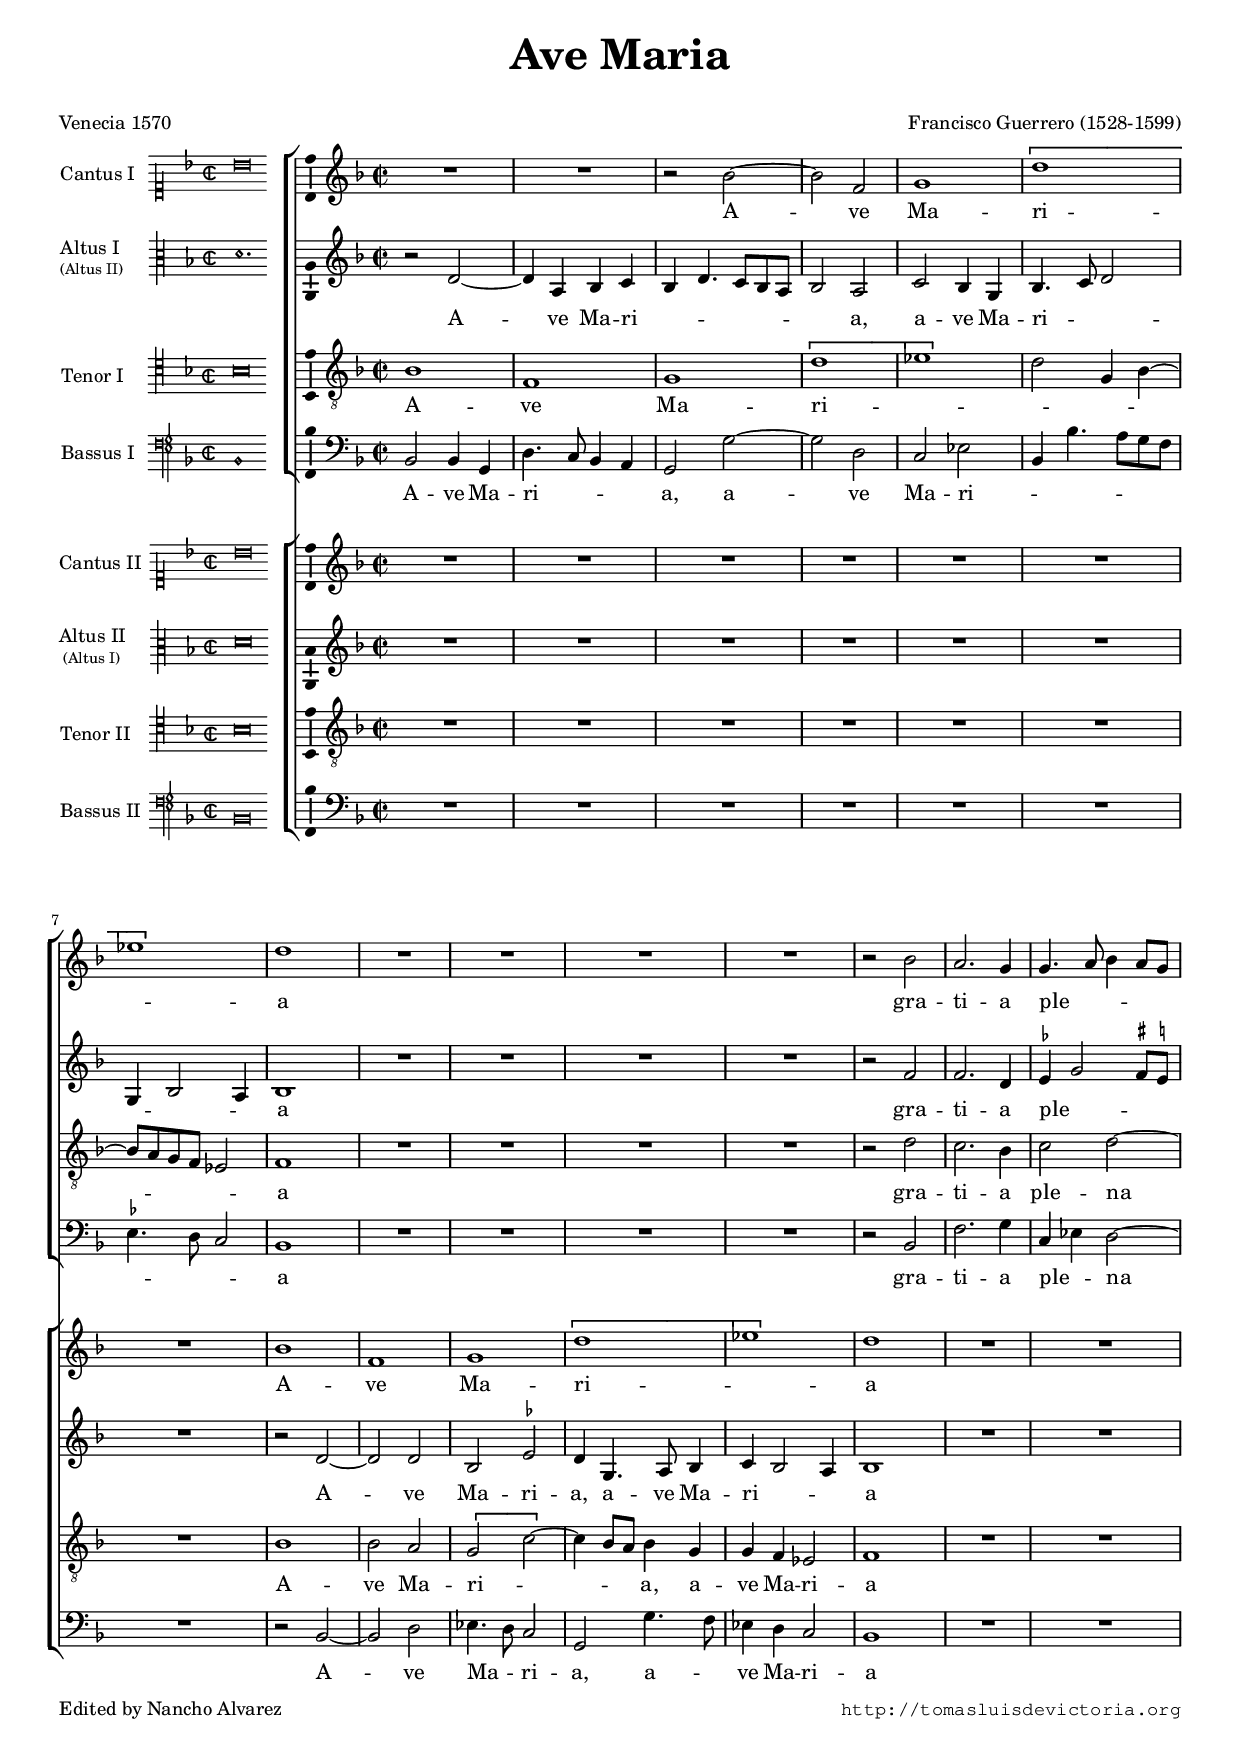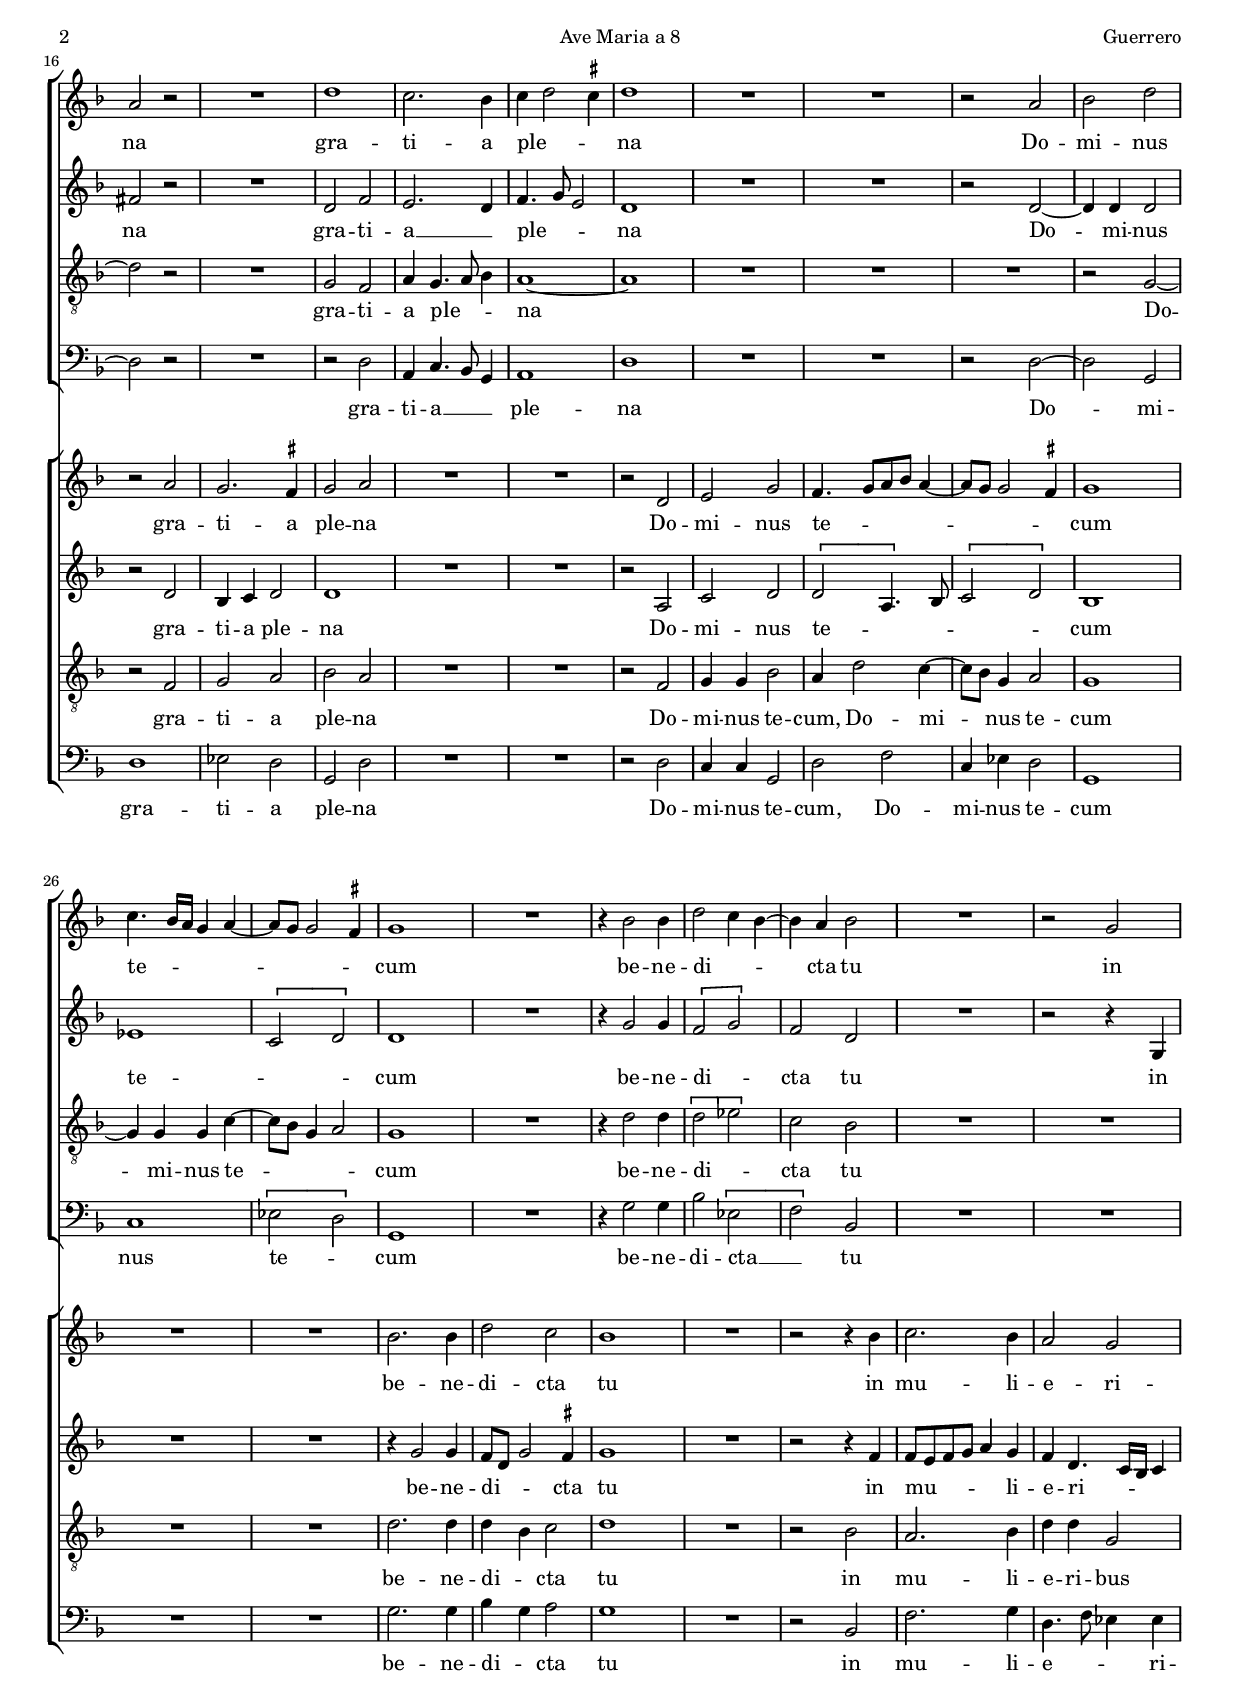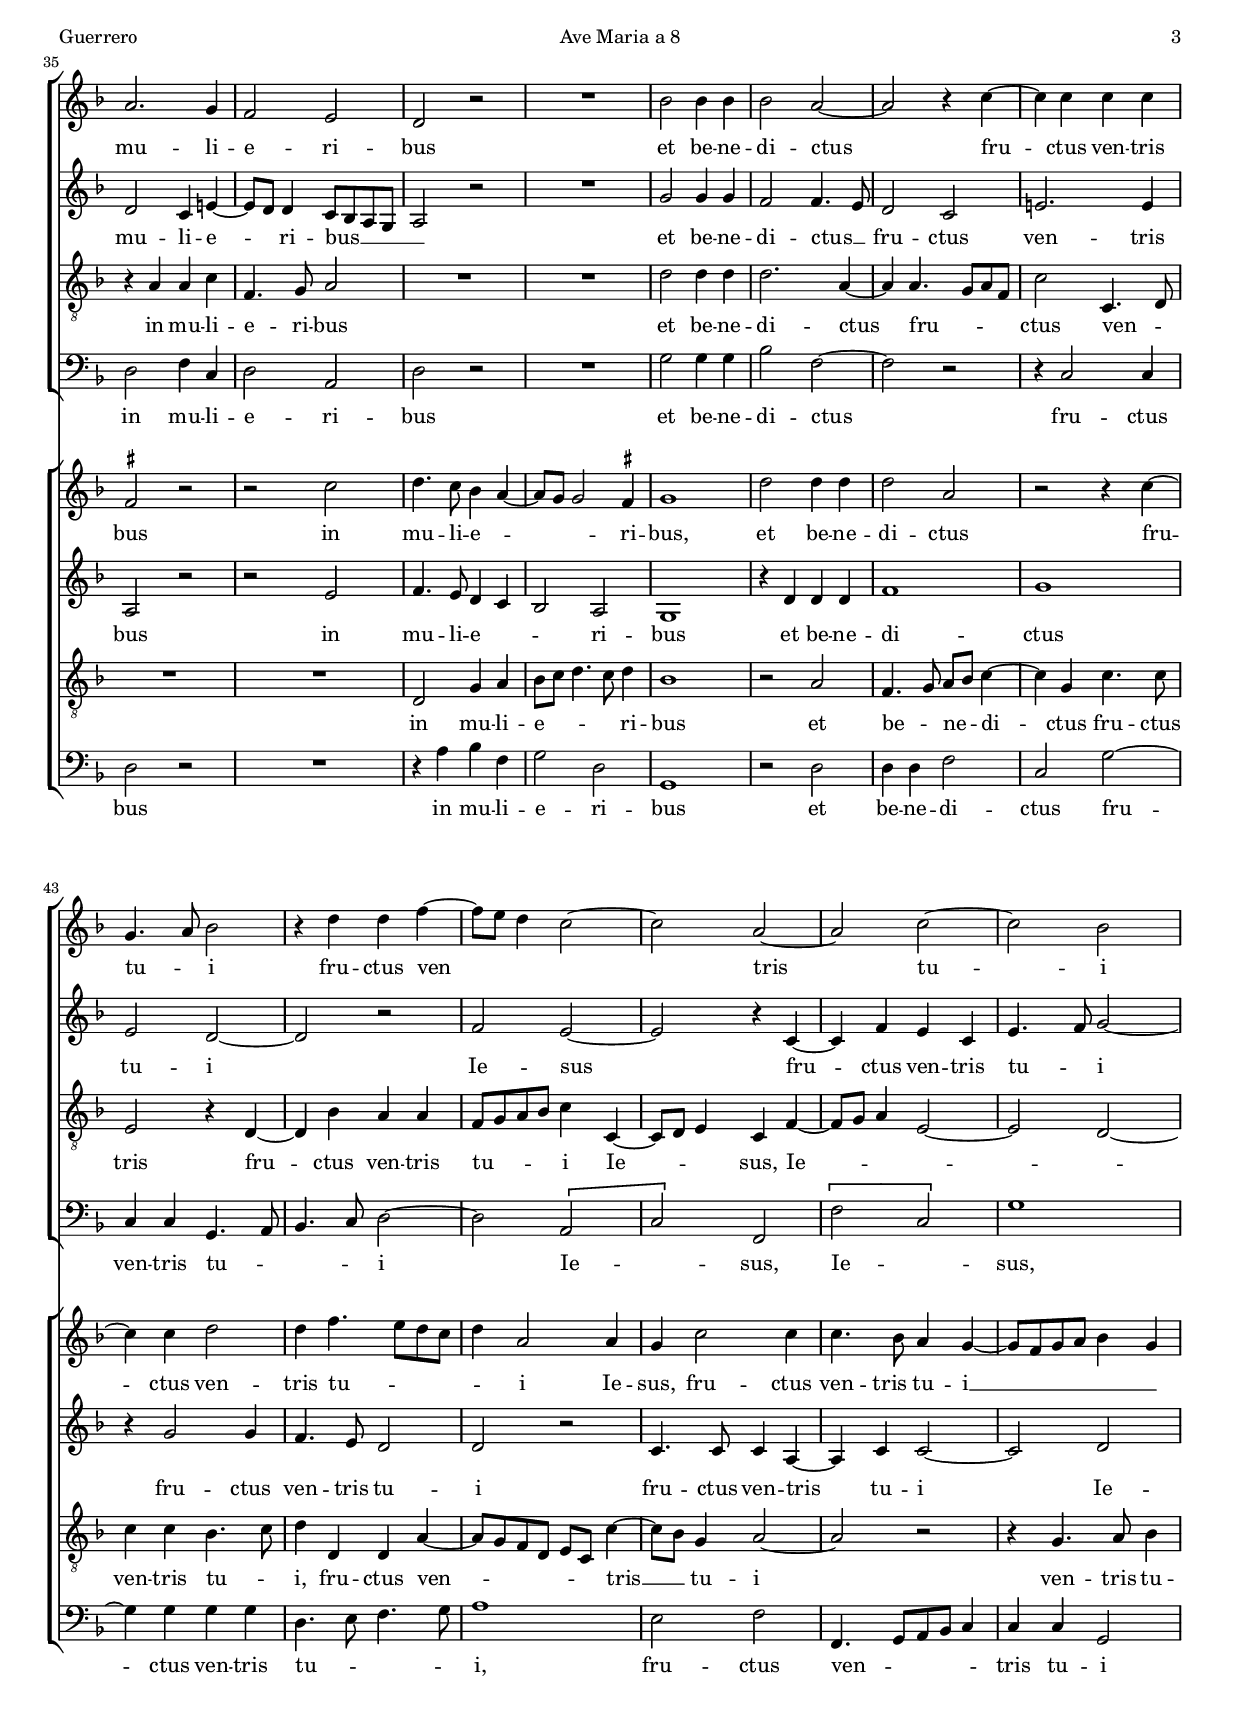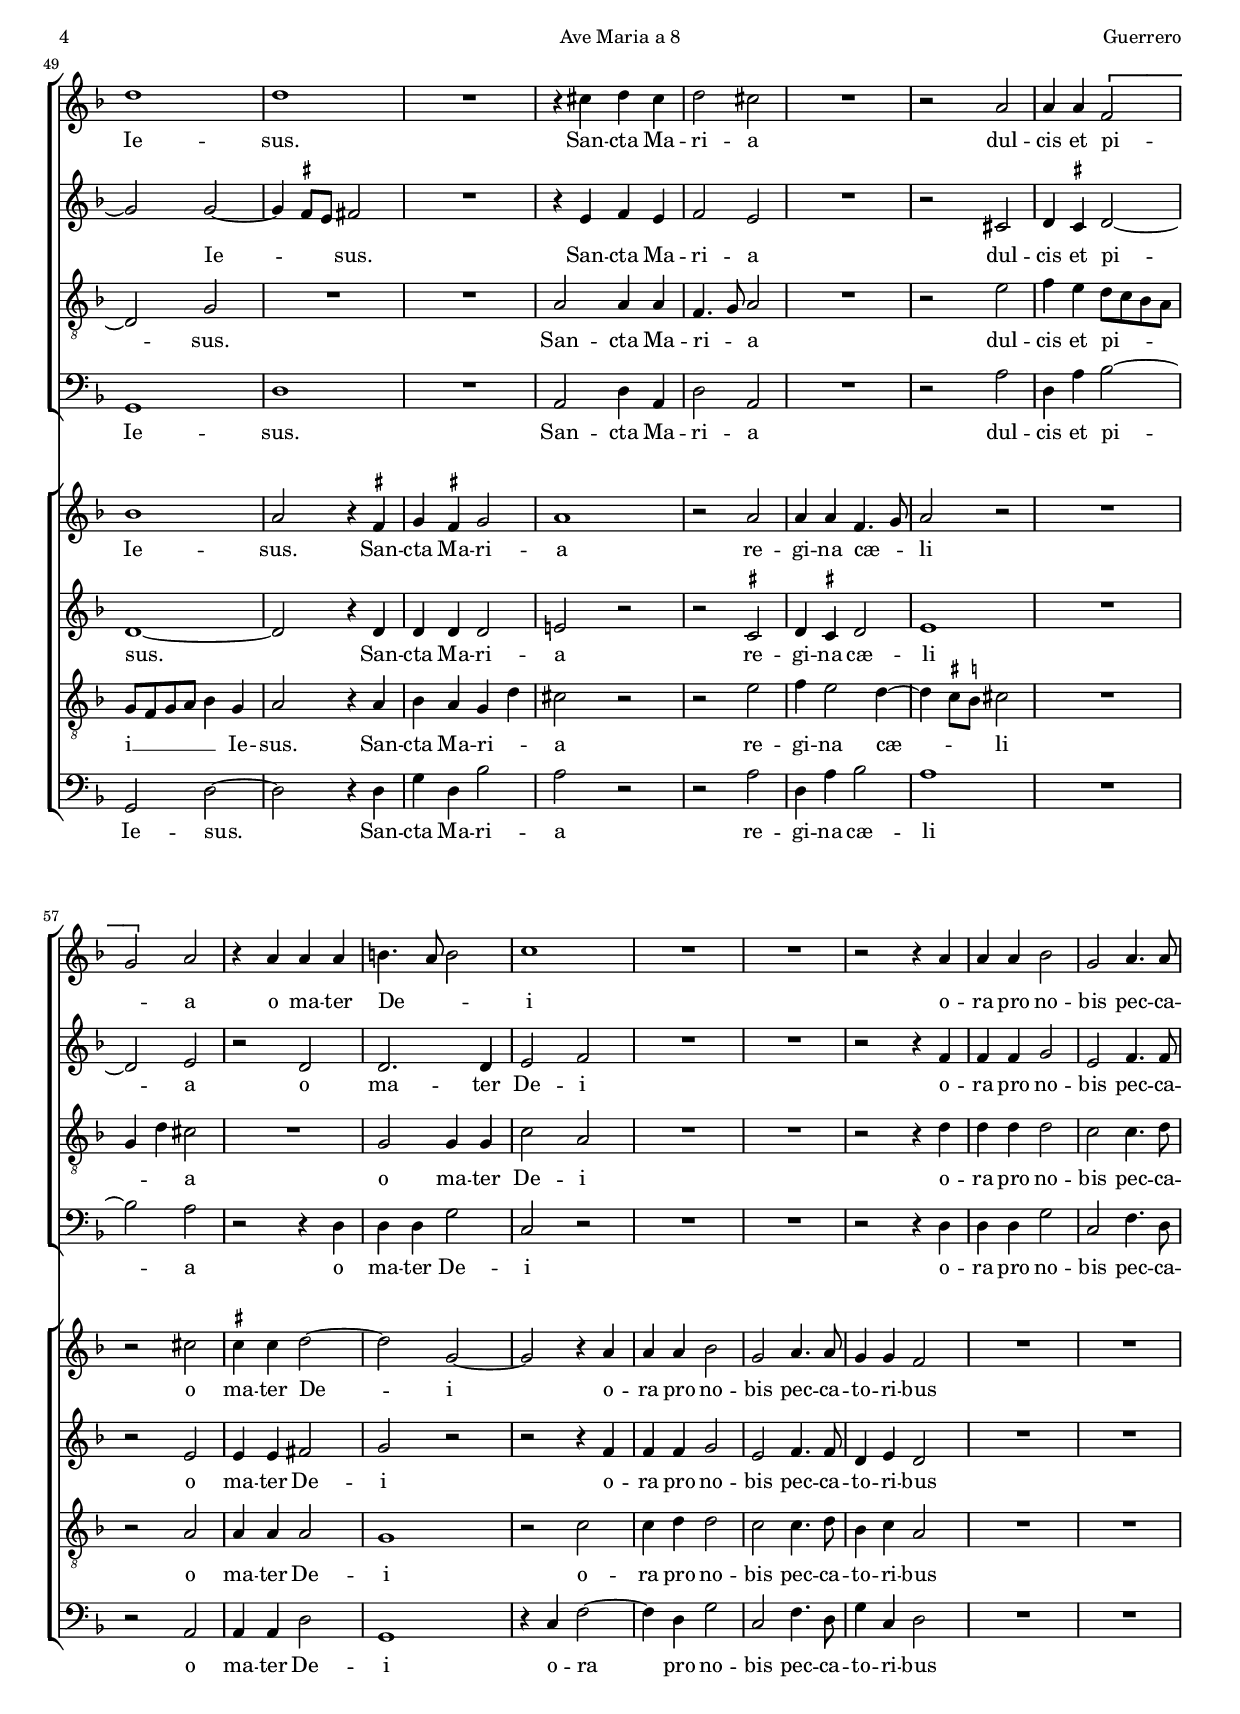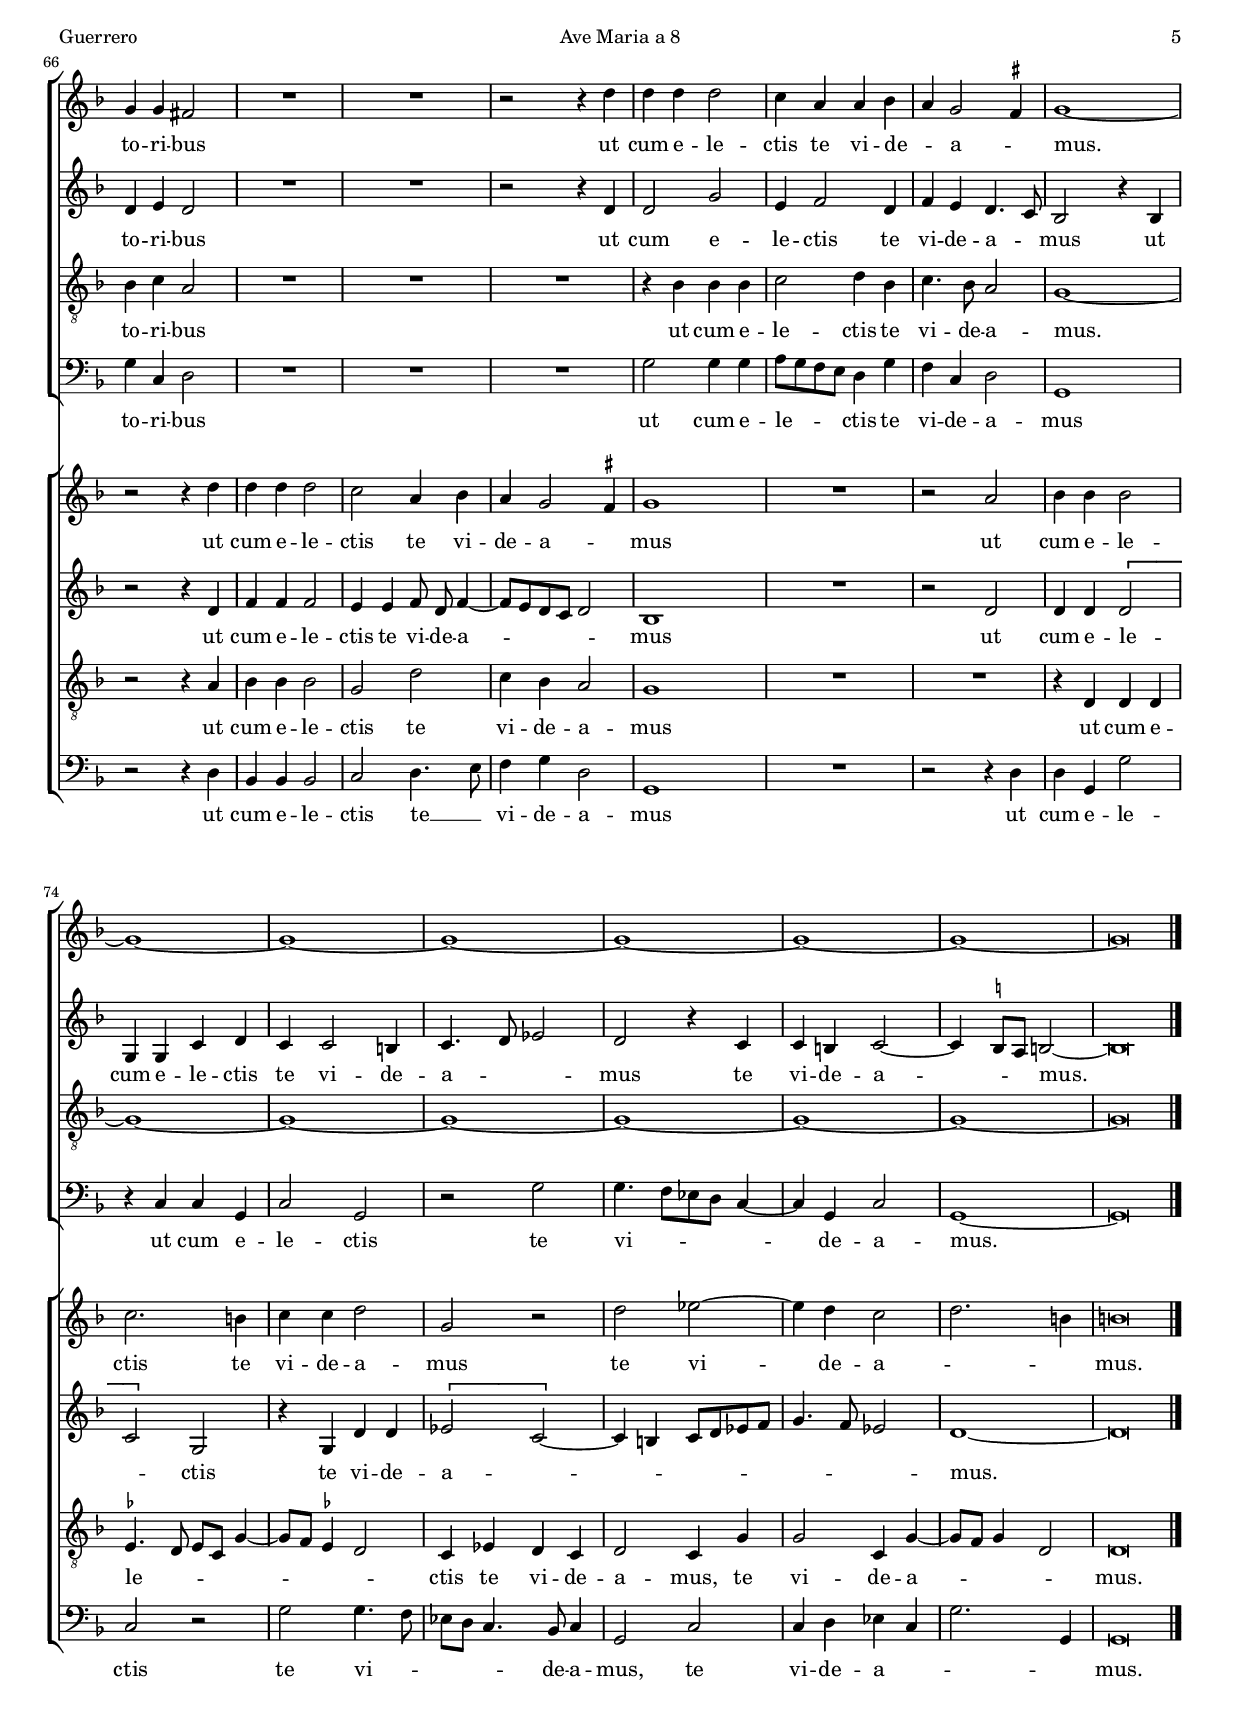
\version "2.18.0"

#(set-default-paper-size "a4")
#(set-global-staff-size 16.4)
#(ly:set-option 'point-and-click #f)
%mobile -s10.5 -i2.4


italicas=\override LyricText.font-shape = #'italic
rectas=\override LyricText.font-shape = #'upright
ss=\once \set suggestAccidentals = ##t
incipitwidth = 20
mtempo={\tempo 4 = 100}
mtempob={\tempo 4 = 50}
mt=#(define-music-function (parser location offset) (number?) ; move lyric text
      #{ \once \override LyricText.X-offset = -$offset #})

htitle="Ave Maria a 8"
hcomposer="Guerrero"

\header {
	title=\markup{\fontsize #3 "Ave Maria"}
	%subtitle=""
	subsubtitle=\markup{\null \vspace #1 }
	composer="Francisco Guerrero (1528-1599)"
        pdfauthor=\composer
	%opus="(-)"
	poet=\markup{"Venecia 1570"} % Motteta Francisci Guerreri in Hispalensi Ecclesia musicorum præfecti que partim quaternis, partim quinis, alia senis, alia octonis concinuntur vocibus. Filios Anonii Gardani, 1570
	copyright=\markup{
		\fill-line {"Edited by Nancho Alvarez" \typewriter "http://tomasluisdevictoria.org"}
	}
%	tagline=""
}

global={\key f \major \time 2/2  \skip 1*80 \bar "|."
}

cantus={
	R1*4/4 |
	R1*4/4 |
	r2 bes' ~ |
	bes' f' |
%5
	g'1 |
	\[d'' |
	ees''\] |
	d'' |
	R1*4/4 |
%10
	R1*4/4 |
	R1*4/4 |
	R1*4/4 |
	r2 bes' |
	a'2. g'4 |
%15
	g'4. a'8 bes'4 a'8 g' |
	a'2 r |
	R1*4/4 |
	d''1 |
	c''2. bes'4 |
%20
	c'' d''2 \ss cis''4 |
	d''1 |
	R1*4/4 |
	R1*4/4 |
	r2 a' |
%25
	bes' d'' |
	c''4. bes'16 a' g'4 a' ~ |
	a'8 g' g'2 \ss fis'4 |
	g'1 |
	R1*4/4 |
%30
	r4 bes'2 bes'4 |
	d''2 c''4 bes' ~ |
	bes' a' bes'2 |
	R1*4/4 |
	r2 g' |
%35
	a'2. g'4 |
	f'2 e' |
	d' r |
	R1*4/4 |
	bes'2 bes'4 bes' |
%40
	bes'2 a' ~ |
	a' r4 c'' ~ |
	c'' c'' c'' c'' |
	g'4. a'8 bes'2 |
	r4 d'' d'' f'' ~ |
%45
	f''8 e'' d''4 c''2 ~ |
	c'' a' ~ |
	a' c'' ~ |
	c'' bes' |
	d''1 |
%50
	d'' |
	R1*4/4 |
	r4 cis'' d'' cis'' |
	d''2 cis'' |
	R1*4/4 |
%55
	r2 a' |
	a'4 a' \[f'2 |
	g'\] a' |
	r4 a' a' a' |
	b'4. a'8 b'2 |
%60
	c''1 |
	R1*4/4 |
	R1*4/4 |
	r2 r4 a' |
	a' a' bes'2 |
%65
	g' a'4. a'8 |
	g'4 g' fis'2 |
	R1*4/4 |
	R1*4/4 |
	r2 r4 d'' |
%70
	d'' d'' d''2 |
	c''4 a' a' bes' |
	a' g'2 \ss fis'4 |
	g'1 ~ |
	g' ~ |
%75
	g' ~ |
	g' ~ |
	g' ~ |
	g' ~ |
	g' ~ |
%80
	g'\breve*1/2
}

cantusdos={
	R1*4/4 |
	R1*4/4 |
	R1*4/4 |
	R1*4/4 |
%5
	R1*4/4 |
	R1*4/4 |
	R1*4/4 |
	bes'1 |
	f' |
%10
	g' |
	\[d'' |
	ees''\] |
	d'' |
	R1*4/4 |
%15
	R1*4/4 |
	r2 a' |
	g'2. \ss fis'4 |
	g'2 a' |
	R1*4/4 |
%20
	R1*4/4 |
	r2 d' |
	e' g' |
	f'4.  g'8[ a' bes'] a'4 ~ |
	a'8 g' g'2 \ss fis'4 |
%25
	g'1 |
	R1*4/4 |
	R1*4/4 |
	bes'2. bes'4 |
	d''2 c'' |
%30
	bes'1 |
	R1*4/4 |
	r2 r4 bes' |
	c''2. bes'4 |
	a'2 g' |
%35
	\ss fis' r |
	r c'' |
	d''4. c''8 bes'4 a' ~ |
	a'8 g' g'2 \ss fis'4 |
	g'1 |
%40
	d''2 d''4 d'' |
	d''2 a' |
	r r4 c'' ~ |
	c'' c'' d''2 |
	d''4 f''4. e''8 d'' c'' |
%45
	d''4 a'2 a'4 |
	g' c''2 c''4 |
	c''4. bes'8 a'4 g' ~ |
	g'8 f' g' a' bes'4 g' |
	bes'1 |
%50
	a'2 r4 \ss fis' |
	g' \ss fis' g'2 |
	a'1 |
	r2 a' |
	a'4 a' f'4. g'8 |
%55
	a'2 r |
	R1*4/4 |
	r2 cis'' |
	\ss cis''4 cis'' d''2 ~ |
	d'' g' ~ |
%60
	g' r4 a' |
	a' a' bes'2 |
	g' a'4. a'8 |
	g'4 g' f'2 |
	R1*4/4 |
%65
	R1*4/4 |
	r2 r4 d'' |
	d'' d'' d''2 |
	c'' a'4 bes' |
	a' g'2 \ss fis'4 |
%70
	g'1 |
	R1*4/4 |
	r2 a' |
	bes'4 bes' bes'2 |
	c''2. b'4 |
%75
	c'' c'' d''2 |
	g' r |
	d'' ees'' ~ |
	ees''4 d'' c''2 |
	d''2. b'4 |
%80
	b'\breve*1/2
}

altus={
	R1*4/4 |
	R1*4/4 |
	R1*4/4 |
	R1*4/4 |
%5
	R1*4/4 |
	R1*4/4 |
	R1*4/4 |
	r2 d' ~ |
	d' d' |
%10
	bes \ss ees' |
	d'4 g4. a8 bes4 |
	c' bes2 a4 |
	bes1 |
	R1*4/4 |
%15
	R1*4/4 |
	r2 d' |
	bes4 c' d'2 |
	d'1 |
	R1*4/4 |
%20
	R1*4/4 |
	r2 a |
	c' d' |
	\[d' a4.\] bes8 |
	\[c'2 d'\] |
%25
	bes1 |
	R1*4/4 |
	R1*4/4 |
	r4 g'2 g'4 |
	f'8 d' g'2 \ss fis'4 |
%30
	g'1 |
	R1*4/4 |
	r2 r4 f' |
	f'8 e' f' g' a'4 g' |
	f' d'4. c'16 bes c'4 |
%35
	a2 r |
	r e' |
	f'4. e'8 d'4 c' |
	bes2 a |
	g1 |
%40
	r4 d' d' d' |
	f'1 |
	g' |
	r4 g'2 g'4 |
	f'4. e'8 d'2 |
%45
	d' r |
	c'4. c'8 c'4 a ~ |
	a c' c'2 ~ |
	c' d' |
	d'1 ~ |
%50
	d'2 r4 d' |
	d' d' d'2 |
	e'! r |
	r \ss cis' |
	d'4 \ss cis' d'2 |
%55
	e'1 |
	R1*4/4 |
	r2 e' |
	e'4 e' fis'2 |
	g' r |
%60
	r r4 f' |
	f' f' g'2 |
	e' f'4. f'8 |
	d'4 e' d'2 |
	R1*4/4 |
%65
	R1*4/4 |
	r2 r4 d' |
	f' f' f'2 |
	e'4 e' f'8 \noBeam d' f'4 ~ |
	f'8 e' d' c' d'2 |
%70
	bes1 |
	R1*4/4 |
	r2 d' |
	d'4 d' \[d'2 |
	c'\] g |
%75
	r4 g d' d' |
	\[ees'2 c' ~ \]|
	c'4 b c'8 d' ees' f' |
	g'4. f'8 ees'2 |
	d'1 ~ |
%80
	d'\breve*1/2
}

altusdos={
	r2 d' ~ |
	d'4 a bes c' |
	bes d'4. c'8 bes a |
	bes2 a |
%5
	c' bes4 g |
	bes4. c'8 d'2 |
	g4 bes2 a4 |
	bes1 |
	R1*4/4 |
%10
	R1*4/4 |
	R1*4/4 |
	R1*4/4 |
	r2 f' |
	f'2. d'4 |
%15
	\ss ees' g'2 \ss fis'8 \ss e' |
	fis'2 r |
	R1*4/4 |
	d'2 f' |
	e'2. d'4 |
%20
	f'4. g'8 e'2 |
	d'1 |
	R1*4/4 |
	R1*4/4 |
	r2 d' ~ |
%25
	d'4 d' d'2 |
	ees'1 |
	\[c'2 d'\] |
	d'1 |
	R1*4/4 |
%30
	r4 g'2 g'4 |
	\[f'2 g'\] |
	f' d' |
	R1*4/4 |
	r2 r4 g |
%35
	d'2 c'4 e'! ~ |
	e'8 d' d'4 c'8 bes a g |
	a2 r |
	R1*4/4 |
	g'2 g'4 g' |
%40
	f'2 f'4. e'8 |
	d'2 c' |
	e'!2. e'4 |
	e'2 d' ~ |
	d' r |
%45
	f' e' ~ |
	e' r4 c' ~ |
	c' f' e' c' |
	e'4. f'8 g'2 ~ |
	g' g' ~ |
%50
	g'4 \ss fis'8 e' fis'!2 |
	R1*4/4 |
	r4 e' f' e' |
	f'2 e' |
	R1*4/4 |
%55
	r2 cis' |
	d'4 \ss cis' d'2 ~ |
	d' e' |
	r d' |
	d'2. d'4 |
%60
	e'2 f' |
	R1*4/4 |
	R1*4/4 |
	r2 r4 f' |
	f' f' g'2 |
%65
	e' f'4. f'8 |
	d'4 e' d'2 |
	R1*4/4 |
	R1*4/4 |
	r2 r4 d' |
%70
	d'2 g' |
	e'4 f'2 d'4 |
	f' e' d'4. c'8 |
	bes2 r4 bes |
	g g c' d' |
%75
	c' c'2 b4 |
	c'4. d'8 ees'2 |
	d' r4 c' |
	c' b c'2 ~ |
	c'4 \ss b8 a b!2 ~ |
%80
	b\breve*1/2
}

tenor={
	bes1 |
	f |
	g |
	\[d' |
%5
	ees'\] |
	d'2 g4 bes ~ |
	bes8 a g f ees2 |
	f1 |
	R1*4/4 |
%10
	R1*4/4 |
	R1*4/4 |
	R1*4/4 |
	r2 d' |
	c'2. bes4 |
%15
	c'2 d' ~ |
	d' r |
	R1*4/4 |
	g2 f |
	a4 g4. a8 bes4 |
%20
	a1 ~ |
	a |
	R1*4/4 |
	R1*4/4 |
	R1*4/4 |
%25
	r2 g ~ |
	g4 g g c' ~ |
	c'8 bes g4 a2 |
	g1 |
	R1*4/4 |
%30
	r4 d'2 d'4 |
	\[d'2 ees'\] |
	c' bes |
	R1*4/4 |
	R1*4/4 |
%35
	r4 a a c' |
	f4. g8 a2 |
	R1*4/4 |
	R1*4/4 |
	d'2 d'4 d' |
%40
	d'2. a4 ~ |
	a a4. g8 a f |
	c'2 c4. d8 |
	e2 r4 d ~ |
	d bes a a |
%45
	f8 g a bes c'4 c ~ |
	c8 d e4 c f ~ |
	f8 g a4 e2 ~ |
	e d ~ |
	d g |
%50
	R1*4/4 |
	R1*4/4 |
	a2 a4 a |
	f4. g8 a2 |
	R1*4/4 |
%55
	r2 e' |
	f'4 e' d'8 c' bes a |
	g4 d' cis'2 |
	R1*4/4 |
	g2 g4 g |
%60
	c'2 a |
	R1*4/4 |
	R1*4/4 |
	r2 r4 d' |
	d' d' d'2 |
%65
	c' c'4. d'8 |
	bes4 c' a2 |
	R1*4/4 |
	R1*4/4 |
	R1*4/4 |
%70
	r4 bes bes bes |
	c'2 d'4 bes |
	c'4. bes8 a2 |
	g1 ~ |
	g ~ |
%75
	g ~ |
	g ~ |
	g ~ |
	g ~ |
	g ~ |
%80
	g \breve*1/2
}

tenordos={
	R1*4/4 |
	R1*4/4 |
	R1*4/4 |
	R1*4/4 |
%5
	R1*4/4 |
	R1*4/4 |
	R1*4/4 |
	bes1 |
	bes2 a |
%10
	\[g c' ~ \]
	c'4 bes8 a bes4 g |
	g f ees2 |
	f1 |
	R1*4/4 |
%15
	R1*4/4 |
	r2 f |
	g a |
	bes a |
	R1*4/4 |
%20
	R1*4/4 |
	r2 f |
	g4 g bes2 |
	a4 d'2 c'4 ~ |
	c'8 bes g4 a2 |
%25
	g1 |
	R1*4/4 |
	R1*4/4 |
	d'2. d'4 |
	d' bes c'2 |
%30
	d'1 |
	R1*4/4 |
	r2 bes |
	a2. bes4 |
	d' d' g2 |
%35
	R1*4/4 |
	R1*4/4 |
	d2 g4 a |
	bes8 c' d'4. c'8 d'4 |
	bes1 |
%40
	r2 a |
	f4.  g8 a bes c'4 ~ |
	c' g c'4. c'8 |
	c'4 c' bes4. c'8 |
	d'4 d d a ~ |
%45
	a8 g f d e c c'4 ~ |
	c'8 bes g4 a2 ~ |
	a r |
	r4 g4. a8 bes4 |
	g8 f g a bes4 g |
%50
	a2 r4 a |
	bes a g d' |
	cis'2 r |
	r e' |
	f'4 e'2 d'4 ~ |
%55
	d' \ss cis'8 \ss b cis'!2 |
	R1*4/4 |
	r2 a |
	a4 a a2 |
	g1 |
%60
	r2 c' |
	c'4 d' d'2 |
	c' c'4. d'8 |
	bes4 c' a2 |
	R1*4/4 |
%65
	R1*4/4 |
	r2 r4 a |
	bes bes bes2 |
	g d' |
	c'4 bes a2 |
%70
	g1 |
	R1*4/4 |
	R1*4/4 |
	r4 d d d |
	\ss ees4.  d8 ees c g4 ~ |
%75
	g8 f \ss ees4 d2 |
	c4 ees d c |
	d2 c4 g |
	g2 c4 g ~ |
	g8 f g4 d2 | % CSIC \ss fis
%80
	d\breve*1/2
}

bassus={
	bes,2 bes,4 g, |
	d4. c8 bes,4 a, |
	g,2 g ~ |
	g d |
%5
	c ees |
	bes,4 bes4. a8 g f |
	\ss ees4. d8 c2 |
	bes,1 |
	R1*4/4 |
%10
	R1*4/4 |
	R1*4/4 |
	R1*4/4 |
	r2 bes, |
	f2. g4 |
%15
	c ees d2 ~ |
	d r |
	R1*4/4 |
	r2 d |
	a,4 c4. bes,8 g,4 |
%20
	a,1 |
	d |
	R1*4/4 |
	R1*4/4 |
	r2 d ~ |
%25
	d g, |
	c1 |
	\[ees2 d\] |
	g,1 |
	R1*4/4 |
%30
	r4 g2 g4 |
	bes2 \[ees |
	f\] bes, |
	R1*4/4 |
	R1*4/4 |
%35
	d2 f4 c |
	d2 a, |
	d r |
	R1*4/4 |
	g2 g4 g |
%40
	bes2 f ~ |
	f r |
	r4 c2 c4 |
	c c g,4. a,8 |
	bes,4. c8 d2 ~ |
%45
	d \[a, |
	c\] f, |
	\[f c\] |
	g1 |
	g, |
%50
	d |
	R1*4/4 |
	a,2 d4 a, |
	d2 a, |
	R1*4/4 |
%55
	r2 a |
	d4 a bes2 ~ |
	bes a |
	r r4 d |
	d d g2 |
%60
	c r |
	R1*4/4 |
	R1*4/4 |
	r2 r4 d |
	d d g2 |
%65
	c f4. d8 |
	g4 c d2 |
	R1*4/4 |
	R1*4/4 |
	R1*4/4 |
%70
	g2 g4 g |
	a8 g f e d4 g |
	f c d2 |
	g,1 |
	r4 c c g, |
%75
	c2 g, |
	r g |
	g4.  f8[ ees d] c4 ~ |
	c g, c2 |
	g,1 ~ |
%80
	g,\breve*1/2
}

bassusdos={
	R1*4/4 |
	R1*4/4 |
	R1*4/4 |
	R1*4/4 |
%5
	R1*4/4 |
	R1*4/4 |
	R1*4/4 |
	r2 bes, ~ |
	bes, d |
%10
	ees4. d8 c2 |
	g, g4. f8 |
	ees4 d c2 |
	bes,1 |
	R1*4/4 |
%15
	R1*4/4 |
	d1 |
	ees2 d |
	g, d |
	R1*4/4 |
%20
	R1*4/4 |
	r2 d |
	c4 c g,2 |
	d f |
	c4 ees d2 |
%25
	g,1 |
	R1*4/4 |
	R1*4/4 |
	g2. g4 |
	bes g a2 |
%30
	g1 |
	R1*4/4 |
	r2 bes, |
	f2. g4 |
	d4. f8 ees4 ees |
%35
	d2 r |
	R1*4/4 |
	r4 a bes f |
	g2 d |
	g,1 |
%40
	r2 d |
	d4 d f2 |
	c g ~ |
	g4 g g g |
	d4. e8 f4. g8 |
%45
	a1 |
	e2 f |
	f,4.  g,8[ a, bes,] c4 |
	c c g,2 |
	g, d ~ |
%50
	d r4 d |
	g d bes2 |
	a r |
	r a |
	d4 a bes2 |
%55
	a1 |
	R1*4/4 |
	r2 a, |
	a,4 a, d2 |
	g,1 |
%60
	r4 c f2 ~ |
	f4 d g2 |
	c f4. d8 |
	g4 c d2 |
	R1*4/4 |
%65
	R1*4/4 |
	r2 r4 d |
	bes, bes, bes,2 |
	c d4. e8 |
	f4 g d2 |
%70
	g,1 |
	R1*4/4 |
	r2 r4 d |
	d g, g2 |
	c r |
%75
	g g4. f8 |
	ees d c4. bes,8 c4 | % CSIC \ss b
	g,2 c |
	c4 d ees c |
	g2. g,4 |
%80
	g,\breve*1/2
}

textocantus=\lyricmode{
A -- _ ve Ma -- ri -- _ a
gra -- ti -- a ple -- _ _ _ _ na
gra -- ti -- a ple -- _ _ na
Do -- mi -- nus te -- _ _ _ _ _ _ _ _ cum
be -- ne -- di -- _ _ _ cta tu
in mu -- li -- e -- ri -- bus
et be -- ne -- di -- ctus _
fru -- _ ctus ven -- tris tu -- _ i
fru -- ctus ven _ _ _ _ _ tris _ tu -- _ i
Ie -- sus.
San -- cta Ma -- ri -- a
dul -- cis et pi -- _ a
o ma -- ter De -- _ _ i
o -- ra pro no -- bis pec -- ca -- to -- ri -- bus
ut cum e -- le -- ctis te vi -- de -- _ a -- _ mus. _ _ _ _ _ _ _ 
}

textocantusdos=\lyricmode{
A -- ve Ma -- ri -- _ a
gra -- ti -- a ple -- na
Do -- mi -- nus te -- _ _ _ _ _ _ _ _ cum
be -- ne -- di -- cta tu
in mu -- li -- e -- ri -- bus
in mu -- li -- e -- _ _ _ _ ri -- bus,
et be -- ne -- di -- ctus 
fru -- _ ctus ven -- tris tu -- _ _ _ _ i
Ie -- sus,
fru -- ctus ven -- \mt #2.5 tris tu -- i __ _ _ _ _ _ _ 
Ie -- sus.
San -- cta Ma -- ri -- a
re -- gi -- na cæ -- _ li
o  ma -- ter De -- _ i _
o -- ra pro no -- bis pec -- ca -- to -- ri -- bus
ut cum e -- le -- ctis te vi -- de -- a -- _ mus
ut cum e -- le -- ctis te vi -- de -- a -- mus
te vi -- _ de -- a -- _ _ mus.

}

textoaltus=\lyricmode{
A -- _ ve Ma -- ri -- a,
a -- ve Ma -- ri -- _ _ a
gra -- ti -- a ple -- na
Do -- mi -- nus te -- _ _ _ _ cum
be -- ne -- di -- _ _ cta tu
in mu -- _ _ _ _ li -- e -- ri -- _ _ _ bus
in mu -- li -- e -- _ _  ri -- bus
et be -- ne -- di -- ctus
fru -- ctus ven -- tris tu -- i
fru -- ctus ven -- tris _ tu -- i _
Ie -- sus. _
San -- cta Ma -- ri -- a
re -- gi -- na cæ -- li
o ma -- ter De -- i
o -- ra pro no -- bis pec -- ca -- to -- ri -- bus
ut cum e -- le -- ctis te vi -- de -- a -- _ _ _ _ _ mus
ut cum e -- le -- _ ctis
te vi -- de -- a -- _ _ _ _ _ _ _ _ _ _ mus. _
}

textoaltusdos=\lyricmode{
A -- _ ve Ma -- ri -- _ _ _ _ _ _ a,
a -- ve Ma -- ri -- _ _ _ _ _ a
gra -- ti -- a ple -- _ _ _ na
gra -- ti -- a __ _ ple -- _ _ na
Do -- _ mi -- nus te -- _ _ cum
be -- ne -- di -- _ cta tu
in mu -- li -- e -- _ _ ri -- bus __ _ _ _ _ 
et be -- ne -- di -- ctus __ _ fru -- ctus ven -- tris tu -- i _
Ie -- sus _
fru -- _ ctus ven -- tris tu -- _ i _
Ie -- _ _ _ sus.
San -- cta Ma -- ri -- a
dul -- cis et pi -- _ a
o ma -- ter De -- i
o -- ra pro no -- bis pec -- ca -- to -- ri -- bus
ut cum e -- le -- ctis te vi -- de -- a -- _ mus
ut cum e -- le -- ctis te vi -- de -- a -- _ _ mus
te vi -- de -- a -- _ _ _ mus. _
}

textotenor=\lyricmode{
A -- ve Ma -- ri -- _ _ _ _ _ _ _ _ _ a
gra -- ti -- a ple -- na _
gra -- ti -- a ple -- _ _ na _
Do -- _ mi -- nus te -- _ _ _ _ cum
be -- ne -- di -- _ cta tu
in mu -- li -- e -- ri -- bus
et be -- ne -- di -- ctus _ fru -- _ _ _ ctus ven -- _ tris
fru -- _ ctus ven -- tris tu -- _ _ _ i
Ie -- _ _ _ sus,
Ie -- _ _ _ _ _ _ _ sus.
San -- cta Ma -- ri -- _ a
dul -- cis et pi -- _ _ _ _ _ a
o ma -- ter De -- i
o -- ra pro no -- bis pec -- ca -- to -- ri -- bus
ut cum e -- le -- ctis te vi -- de -- a -- mus. _ _ _ _ _ _ _ 
}

textotenordos=\lyricmode{
A -- ve Ma -- ri -- _ _ _ _ a,
a -- ve Ma -- ri -- a
gra -- ti -- a ple -- na
Do -- mi -- nus te -- cum,
Do -- mi -- _ _ nus te -- cum
be -- ne -- di -- _ cta tu
in mu -- li -- e -- ri -- bus
in mu -- li -- e -- _ _ _ ri -- bus
et be -- _ ne -- _ di -- _ ctus fru -- ctus ven -- tris tu -- _ i,
fru -- ctus ven -- _ _ _ _ _ _ tris __ _ _ tu -- i _
ven -- tris tu -- i __ _ _ _ _ Ie -- sus.
San -- cta Ma -- ri -- _ a
re -- gi -- na cæ -- _ _ _ li
o ma -- ter De -- i
o -- ra pro no -- bis pec -- ca -- to -- ri -- bus
ut cum e -- le -- ctis te vi -- de -- a -- mus
ut cum e -- le -- _ _ _ _ _ _ _ _ ctis te vi -- de -- a -- mus,
te vi -- de -- a -- _ _ _ _ mus.
}

textobassus=\lyricmode{
A -- ve Ma -- ri -- _ _ _ a,
a -- _ ve Ma -- ri -- _ _ _ _ _ _ _ _ a
gra -- ti -- a ple -- _ na _
gra -- ti -- a __ _ _ ple -- na
Do -- _ mi -- nus te -- _ cum
be -- ne -- di -- cta __ _ tu
in mu -- li -- e -- ri -- bus
et be -- ne -- di -- ctus _
fru -- ctus ven -- tris tu -- _ _ _ i _
Ie -- _ sus,
Ie -- _ sus,
Ie -- sus.
San -- cta Ma -- ri -- a
dul -- cis et pi -- _ a
o ma -- ter De -- i
o -- ra pro no -- bis pec -- ca -- to -- ri -- bus
ut cum e -- le -- _ _ _ ctis te vi -- de -- a -- mus
ut cum e -- le -- ctis
te vi -- _ _ _ _ _ de -- a -- mus. _
}

textobassusdos=\lyricmode{
A -- _ ve Ma -- _ ri -- a,
a -- _ ve Ma -- ri -- a
gra -- ti -- a ple -- na
Do -- mi -- nus te -- cum,
Do -- mi -- nus te -- cum
be -- ne -- di -- _ cta tu
in mu -- li -- e -- _ _ ri -- bus
in mu -- li -- e -- ri -- bus
et be -- ne -- di -- ctus fru -- _ ctus ven -- tris tu -- _ _ _ i,
fru -- ctus ven -- _ _ _ _ tris tu -- i
Ie -- sus. _
San -- cta Ma -- ri -- a
re -- gi -- na cæ -- li
o ma -- ter De -- i
o -- ra _ pro no -- bis pec -- ca -- to -- ri -- bus
ut cum e -- le -- ctis te __ _ vi -- de -- a -- mus
ut cum e -- le -- ctis te vi -- _ _ _ _ de -- a -- mus, 
te vi -- de -- a -- _ _ _ mus.
}


incipitcantus=\markup{
	\score{
		{ 
		\set Staff.instrumentName="Cantus I  "
		\override NoteHead.style = #'neomensural
		\override Staff.TimeSignature.style = #'neomensural
		\cadenzaOn 
		\clef "petrucci-c1"
		\key f \major
		\time 2/2
                bes'\breve
		} 

	\layout { line-width=\incipitwidth indent = 0 }
	}
}


incipitcantusdos=\markup{
	\score{
		{ 
		\set Staff.instrumentName="Cantus II "
		\override NoteHead.style = #'neomensural
		\override Staff.TimeSignature.style = #'neomensural
		\cadenzaOn 
		\clef "petrucci-c1"
		\key f \major
		\time 2/2
                bes'\breve
		} 

	\layout { line-width=\incipitwidth indent = 0 }
	}
}

% in the original altus I
incipitaltus=\markup{
	\score{
		{ 
		\set Staff.instrumentName=\markup{\column{"Altus II    " \raise #.6 \fontsize #-2 " (Altus I)"}}
		\override NoteHead.style = #'neomensural 
		\override Staff.TimeSignature.style = #'neomensural
		\cadenzaOn 
		\clef "petrucci-c3"
		\key f \major
		\time 2/2
                d'\breve
		} 
	\layout { line-width=\incipitwidth indent = 0 }
	}
}

% in the original altus II
incipitaltusdos=\markup{
	\score{
		{ 
		\set Staff.instrumentName=\markup{\column{"Altus I     " \raise #.6 \fontsize #-2 "(Altus II)"}}
		\override NoteHead.style = #'neomensural 
		\override Staff.TimeSignature.style = #'neomensural
		\cadenzaOn 
		\clef "petrucci-c3"
		\key f \major
		\time 2/2
                d'1.
		} 
	\layout { line-width=\incipitwidth indent = 0 }
	}
}


incipittenor=\markup{
	\score{
		{ 
		\set Staff.instrumentName="Tenor I    "
		\override NoteHead.style = #'neomensural 
		\override Staff.TimeSignature.style = #'neomensural
		\cadenzaOn 
		\clef "petrucci-c4"
		\key f \major
		\time 2/2
                bes\breve
		} 
	\layout { line-width=\incipitwidth indent=0 }
	}
}


incipittenordos=\markup{
	\score{
		{ 
		\set Staff.instrumentName="Tenor II   "
		\override NoteHead.style = #'neomensural 
		\override Staff.TimeSignature.style = #'neomensural
		\cadenzaOn 
		\clef "petrucci-c4"
		\key f \major
		\time 2/2
                bes\breve
		} 
	\layout { line-width=\incipitwidth indent=0 }
	}
}

incipitbassus=\markup{
	\score{
		{ 
		\set Staff.instrumentName="Bassus I  "
		\override NoteHead.style = #'neomensural
		\override Staff.TimeSignature.style = #'neomensural
		\cadenzaOn 
		\clef "petrucci-f4"
		\key f \major
		\time 2/2
                bes,1
		} 
	\layout { line-width=\incipitwidth indent = 0 }
	}
}

incipitbassusdos=\markup{
	\score{
		{ 
		\set Staff.instrumentName="Bassus II "
		\override NoteHead.style = #'neomensural
		\override Staff.TimeSignature.style = #'neomensural
		\cadenzaOn 
		\clef "petrucci-f4"
		\key f \major
		\time 2/2
                bes,\breve
		} 
	\layout { line-width=\incipitwidth indent = 0 }
	}
}

%\layout {
%       \context {\Voice
%               \remove Ligature_bracket_engraver
%               \consists Mensural_ligature_engraver
%       }
%       line-width=\incipitwidth
%       indent = 0
%}

\score {\transpose c' c'{
<<
\new ChoirStaff<<
	\new Staff <<\global
	\new Voice="v1" {
		\set Staff.instrumentName=\incipitcantus
		\clef "treble"
		\cantus }
	\new Lyrics \lyricsto "v1" {\textocantus }
	>>
	
	\new Staff <<\global
	\new Voice="v6" {
		\set Staff.instrumentName=\incipitaltusdos
		\clef "treble"
		\altusdos }
	\new Lyrics \lyricsto "v6" {\textoaltusdos }
	>>
	
	\new Staff <<\global
	\new Voice="v3" {
		\set Staff.instrumentName=\incipittenor
		\clef "G_8"
		\tenor }
	\new Lyrics \lyricsto "v3" {\textotenor }
	>>
	
	\new Staff <<\global
	\new Voice="v4" {
		\set Staff.instrumentName=\incipitbassus
		\clef "bass"
		\bassus }
	\new Lyrics \lyricsto "v4" {\textobassus }
	>>
>>

\new ChoirStaff<<
        \new Staff <<\global
	\new Voice="v5" {
		\set Staff.instrumentName=\incipitcantusdos
		\clef "treble"
		\cantusdos }
	\new Lyrics \lyricsto "v5" {\textocantusdos }
	>>
	
	\new Staff <<\global
	\new Voice="v2" {
		\set Staff.instrumentName=\incipitaltus
		\clef "treble"
		\altus }
	\new Lyrics \lyricsto "v2" {\textoaltus }
	>>
	
	\new Staff <<\global
	\new Voice="v7" {
		\set Staff.instrumentName=\incipittenordos
		\clef "G_8"
		\tenordos }
	\new Lyrics \lyricsto "v7" {\textotenordos }
	>>

	\new Staff <<\global
	\new Voice="v8" {
		\set Staff.instrumentName=\incipitbassusdos
		\clef "bass"
		\bassusdos }
	\new Lyrics \lyricsto "v8" {\textobassusdos }
	>>
>>
>>
	} % transpose

\layout{ 
	\context {\Lyrics 
		\override VerticalAxisGroup.staff-affinity = #UP
		\override VerticalAxisGroup.nonstaff-relatedstaff-spacing =
			#'((basic-distance . 0) (minimum-distance . 0) (padding . 1))
		\override LyricText.font-size = #1.2
		\override LyricHyphen.minimum-distance = #0.5
	}
	\context {\Score 
		tempoHideNote = ##t
		\override BarNumber.padding = #2 
	}
	\context {\Voice 
		melismaBusyProperties = #'()
		%autoBeaming = ##f
	}
	\context {\ChoirStaff 
                  \override StaffGrouper.staffgroup-staff-spacing =
                        #'((basic-distance . 15) (minimum-distance . 0) (padding . 1))
                  \override StaffGrouper.staff-staff-spacing =
                        #'((basic-distance . 11) (minimum-distance . 0) (padding . 1))
        }
	\context {\Staff 
                %\RemoveEmptyStaves
                %\override VerticalAxisGroup.remove-first = ##t
		\consists Ambitus_engraver 
		\override LigatureBracket.padding = #1
	}
}

%\midi { \mtempo }

}


\paper{
	evenHeaderMarkup=\markup  \fill-line { \fromproperty #'page:page-number-string \htitle \hcomposer }
	oddHeaderMarkup= \markup  \fill-line { \on-the-fly #not-first-page \hcomposer \on-the-fly #not-first-page \htitle \on-the-fly #not-first-page \fromproperty #'page:page-number-string }
	%system-count=20
	%page-count = 8
	ragged-last-bottom = ##f
	indent=4.0\cm
	system-system-spacing =
	#'((basic-distance . 20) (minimum-distance . 0) (padding . 5))
	top-system-spacing = % header
	#'((basic-distance . 9) (minimum-distance . 0) (padding . 0))
	last-bottom-spacing = % footer
	#'((basic-distance . 12) (minimum-distance . 0) (padding . 0))
	markup-system-spacing.padding = #1.5
}
